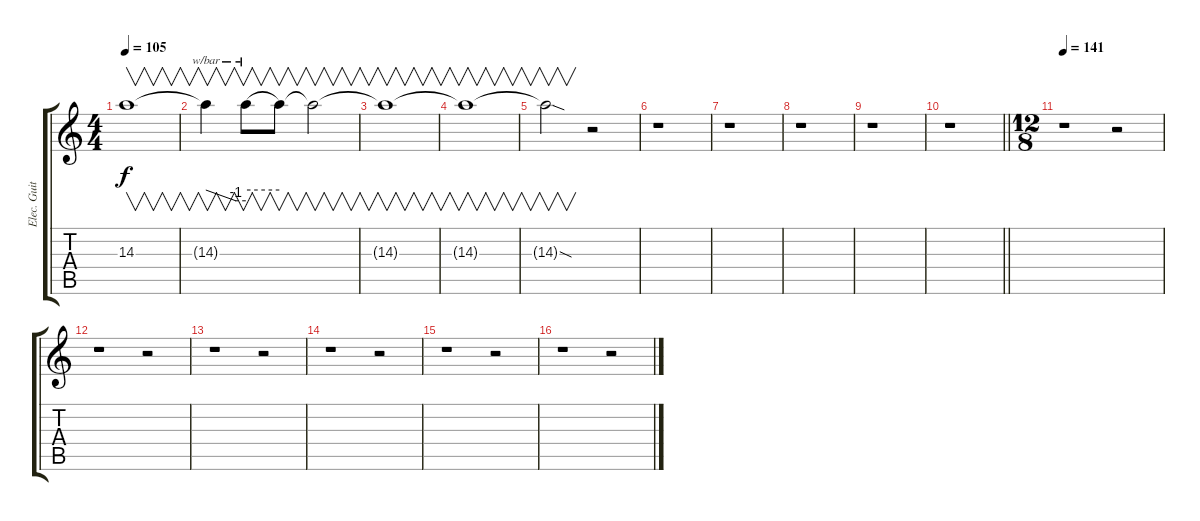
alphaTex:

\track ("Elec. Guitar 2" "Elec. Guit") {instrument overdrivenguitar}
\staff {score tabs}
\tuning (E4 B3 G3 D3 A2 E2) {hide}
\ts (4 4)
\tempo 105
\clef g2
\ks c
14.3{t}.1{v dy f} |
14.3{t}.4{v tbe (custom default 0 0 45 -4 60 -4)} 14.3{t}.8{v tbe (hold default 0 0 60 0)} 14.3{t}.8{v} 14.3{t}.2{v} |
14.3{t}.1{v} |
14.3{t}.1{v} |
14.3{sod t}.2{v} r.2 |
r.1 |
r.1 |
r.1 |
r.1 |
\barLineRight lightlight
r.1 |
\ts (12 8)
\tempo 141
r.1 r.2 |
r.1 r.2 |
r.1 r.2 |
r.1 r.2 |
r.1 r.2 |
r.1 r.2
